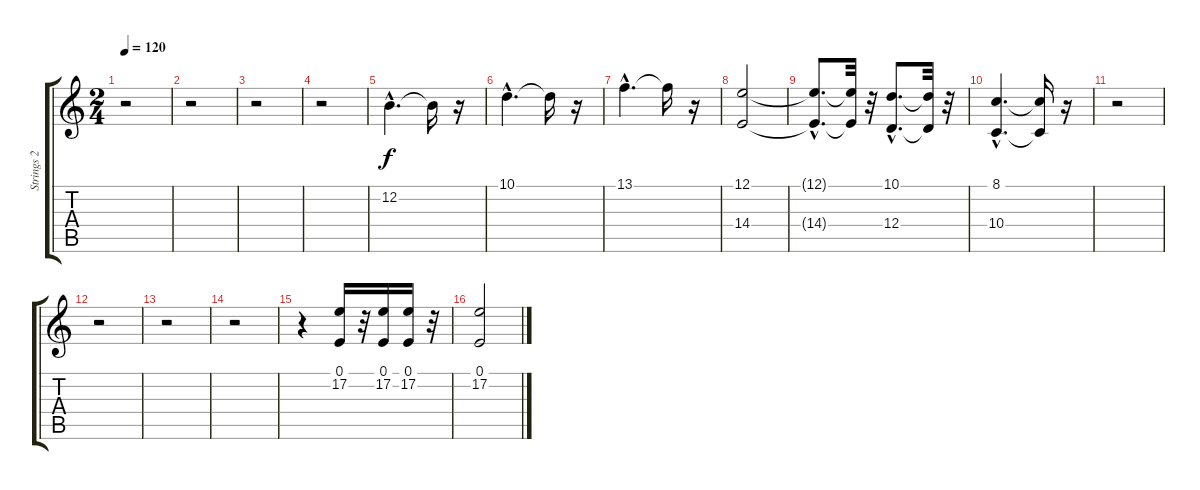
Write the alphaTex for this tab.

\track ("Strings 2" "Strings 2") {instrument tremolostrings}
\staff {score tabs}
\tuning (E4 B3 G3 D3 A2 E2) {hide}
\ts (2 4)
\tempo 120
\clef g2
\ks c
r.2{dy f} |
r.2 |
r.2 |
r.2 |
12.2{hac}.4{d} 12.2{t}.16 r.16 |
10.1{hac}.4{d} 10.1{t}.16 r.16 |
13.1{hac}.4{d} 13.1{t}.16 r.16 |
(12.1 14.4).2{instrument trumpet} |
(12.1{hac t} 14.4{hac t}).8{d} (12.1{t} 14.4{t}).32 r.32 (10.1{hac} 12.4{hac}).8{d} (10.1{t} 12.4{t}).32 r.32 |
(8.1{hac} 10.4{hac}).4{d} (8.1{t} 10.4{t}).16 r.16 |
r.2 |
r.2 |
r.2 |
r.2 |
r.4 (0.1 17.2).16 r.32 (0.1 17.2).16 (0.1 17.2).16 r.32 |
(0.1 17.2).2
